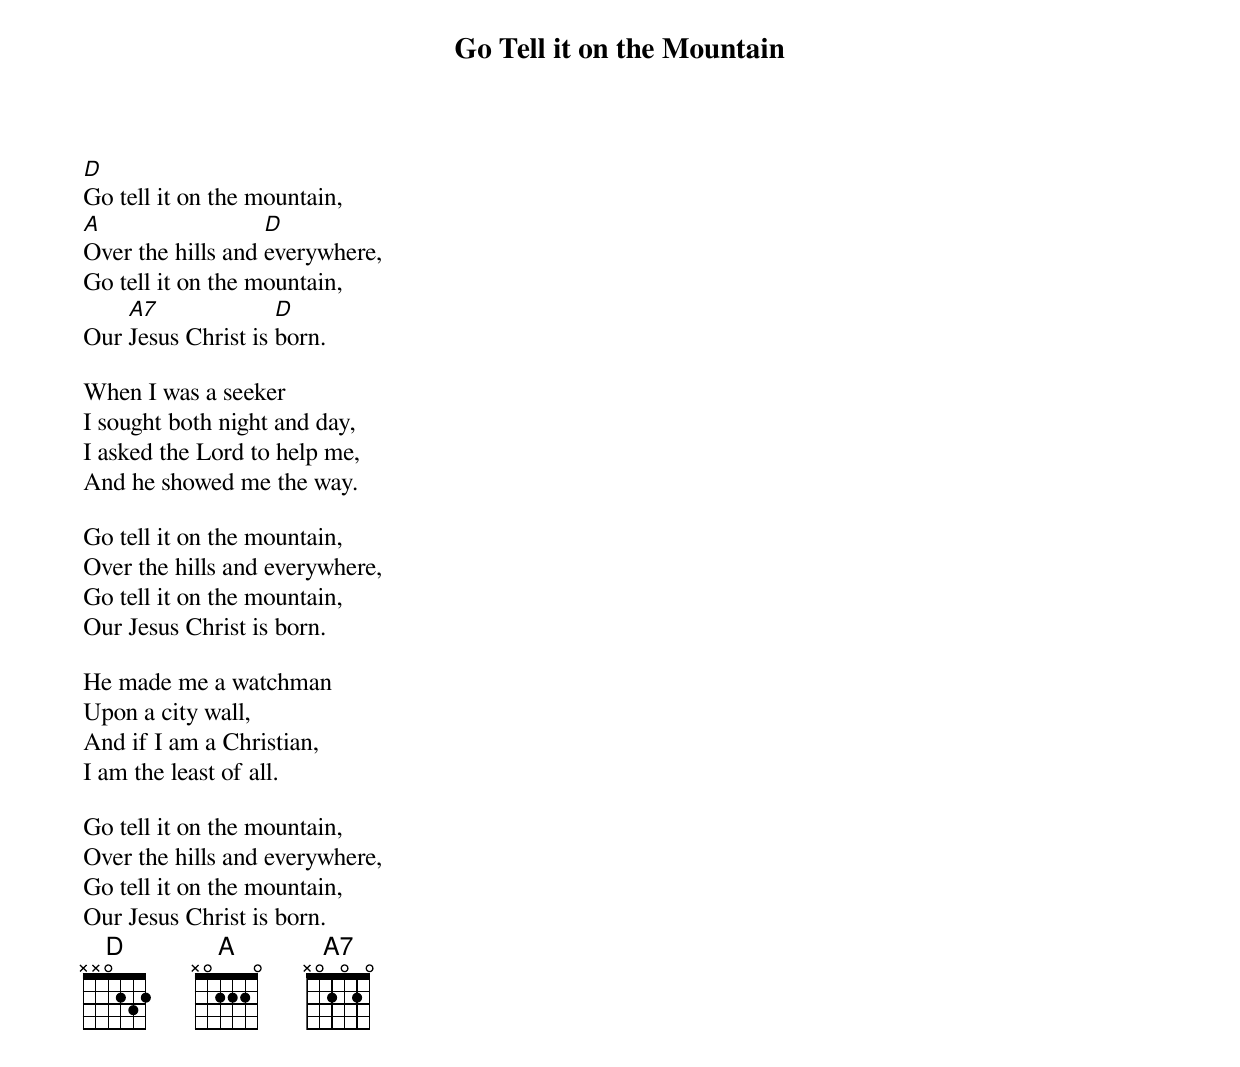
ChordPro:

{t:Go Tell it on the Mountain}
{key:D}

[D]Go tell it on the mountain,
[A]Over the hills and [D]everywhere,
Go tell it on the mountain,
Our [A7]Jesus Christ is [D]born.

When I was a seeker
I sought both night and day,
I asked the Lord to help me,
And he showed me the way.

Go tell it on the mountain,
Over the hills and everywhere,
Go tell it on the mountain,
Our Jesus Christ is born.

He made me a watchman
Upon a city wall,
And if I am a Christian,
I am the least of all.

Go tell it on the mountain,
Over the hills and everywhere,
Go tell it on the mountain,
Our Jesus Christ is born.
